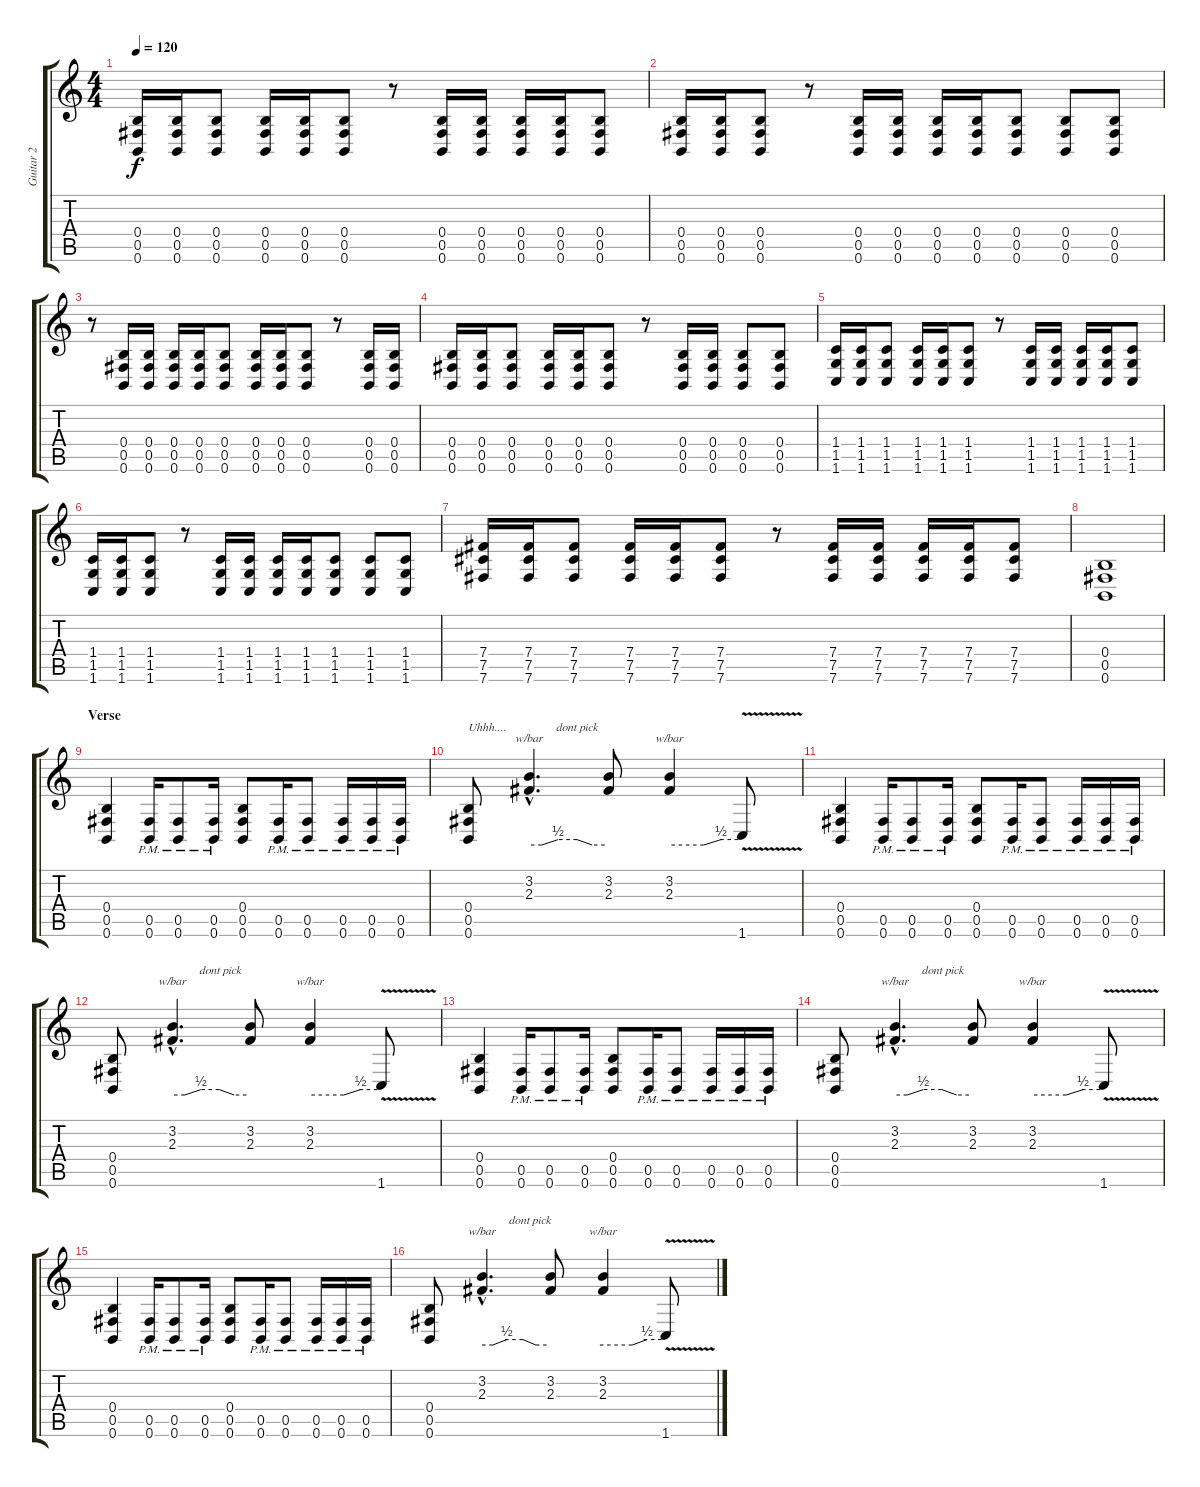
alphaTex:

\track ("Guitar 2" "Guitar 2") {instrument distortionguitar}
\staff {score tabs}
\tuning (Db4 Ab3 E3 B2 Gb2 B1) {hide}
\ts (4 4)
\tempo 120
\clef g2
\ks c
(0.4 0.5 0.6).16{dy f} (0.4 0.5 0.6).16 (0.4 0.5 0.6).8 (0.4 0.5 0.6).16 (0.4 0.5 0.6).16 (0.4 0.5 0.6).8 r.8 (0.4 0.5 0.6).16 (0.4 0.5 0.6).16 (0.4 0.5 0.6).16 (0.4 0.5 0.6).16 (0.4 0.5 0.6).8 |
(0.4 0.5 0.6).16 (0.4 0.5 0.6).16 (0.4 0.5 0.6).8 r.8 (0.4 0.5 0.6).16 (0.4 0.5 0.6).16 (0.4 0.5 0.6).16 (0.4 0.5 0.6).16 (0.4 0.5 0.6).8 (0.4 0.5 0.6).8 (0.4 0.5 0.6).8 |
r.8 (0.4 0.5 0.6).16 (0.4 0.5 0.6).16 (0.4 0.5 0.6).16 (0.4 0.5 0.6).16 (0.4 0.5 0.6).8 (0.4 0.5 0.6).16 (0.4 0.5 0.6).16 (0.4 0.5 0.6).8 r.8 (0.4 0.5 0.6).16 (0.4 0.5 0.6).16 |
(0.4 0.5 0.6).16 (0.4 0.5 0.6).16 (0.4 0.5 0.6).8 (0.4 0.5 0.6).16 (0.4 0.5 0.6).16 (0.4 0.5 0.6).8 r.8 (0.4 0.5 0.6).16 (0.4 0.5 0.6).16 (0.4 0.5 0.6).8 (0.4 0.5 0.6).8 |
(1.4 1.5 1.6).16 (1.4 1.5 1.6).16 (1.4 1.5 1.6).8 (1.4 1.5 1.6).16 (1.4 1.5 1.6).16 (1.4 1.5 1.6).8 r.8 (1.4 1.5 1.6).16 (1.4 1.5 1.6).16 (1.4 1.5 1.6).16 (1.4 1.5 1.6).16 (1.4 1.5 1.6).8 |
(1.4 1.5 1.6).16 (1.4 1.5 1.6).16 (1.4 1.5 1.6).8 r.8 (1.4 1.5 1.6).16 (1.4 1.5 1.6).16 (1.4 1.5 1.6).16 (1.4 1.5 1.6).16 (1.4 1.5 1.6).8 (1.4 1.5 1.6).8 (1.4 1.5 1.6).8 |
(7.4 7.5 7.6).16 (7.4 7.5 7.6).16 (7.4 7.5 7.6).8 (7.4 7.5 7.6).16 (7.4 7.5 7.6).16 (7.4 7.5 7.6).8 r.8 (7.4 7.5 7.6).16 (7.4 7.5 7.6).16 (7.4 7.5 7.6).16 (7.4 7.5 7.6).16 (7.4 7.5 7.6).8 |
(0.4 0.5 0.6).1 |
\section ("" "Verse")
(0.4 0.5 0.6).4 (0.5{pm} 0.6{pm}).16 (0.5{pm} 0.6{pm}).8 (0.5{pm} 0.6{pm}).16 (0.4 0.5 0.6).8 (0.5{pm} 0.6{pm}).16 (0.5{pm} 0.6{pm}).8 (0.5{pm} 0.6{pm}).16 (0.5{pm} 0.6{pm}).16 (0.5{pm} 0.6{pm}).16 |
(0.4 0.5 0.6).8{txt "Uhhh.... "} (3.2{hac} 2.3{hac}).4{d tbe (custom default 0 0 10 0 23 2 38 2 50 0 60 0) txt "         dont pick"} (3.2 2.3).8 (3.2 2.3).4{tbe (custom default 0 0 30 0 45 2 60 2)} 1.6{v}.8 |
(0.4 0.5 0.6).4 (0.5{pm} 0.6{pm}).16 (0.5{pm} 0.6{pm}).8 (0.5{pm} 0.6{pm}).16 (0.4 0.5 0.6).8 (0.5{pm} 0.6{pm}).16 (0.5{pm} 0.6{pm}).8 (0.5{pm} 0.6{pm}).16 (0.5{pm} 0.6{pm}).16 (0.5{pm} 0.6{pm}).16 |
(0.4 0.5 0.6).8 (3.2{hac} 2.3{hac}).4{d tbe (custom default 0 0 10 0 23 2 38 2 50 0 60 0) txt "         dont pick"} (3.2 2.3).8 (3.2 2.3).4{tbe (custom default 0 0 30 0 45 2 60 2)} 1.6{v}.8 |
(0.4 0.5 0.6).4 (0.5{pm} 0.6{pm}).16 (0.5{pm} 0.6{pm}).8 (0.5{pm} 0.6{pm}).16 (0.4 0.5 0.6).8 (0.5{pm} 0.6{pm}).16 (0.5{pm} 0.6{pm}).8 (0.5{pm} 0.6{pm}).16 (0.5{pm} 0.6{pm}).16 (0.5{pm} 0.6{pm}).16 |
(0.4 0.5 0.6).8 (3.2{hac} 2.3{hac}).4{d tbe (custom default 0 0 10 0 23 2 38 2 50 0 60 0) txt "         dont pick"} (3.2 2.3).8 (3.2 2.3).4{tbe (custom default 0 0 30 0 45 2 60 2)} 1.6{v}.8 |
(0.4 0.5 0.6).4 (0.5{pm} 0.6{pm}).16 (0.5{pm} 0.6{pm}).8 (0.5{pm} 0.6{pm}).16 (0.4 0.5 0.6).8 (0.5{pm} 0.6{pm}).16 (0.5{pm} 0.6{pm}).8 (0.5{pm} 0.6{pm}).16 (0.5{pm} 0.6{pm}).16 (0.5{pm} 0.6{pm}).16 |
(0.4 0.5 0.6).8 (3.2{hac} 2.3{hac}).4{d tbe (custom default 0 0 10 0 23 2 38 2 50 0 60 0) txt "         dont pick"} (3.2 2.3).8 (3.2 2.3).4{tbe (custom default 0 0 30 0 45 2 60 2)} 1.6{v}.8
